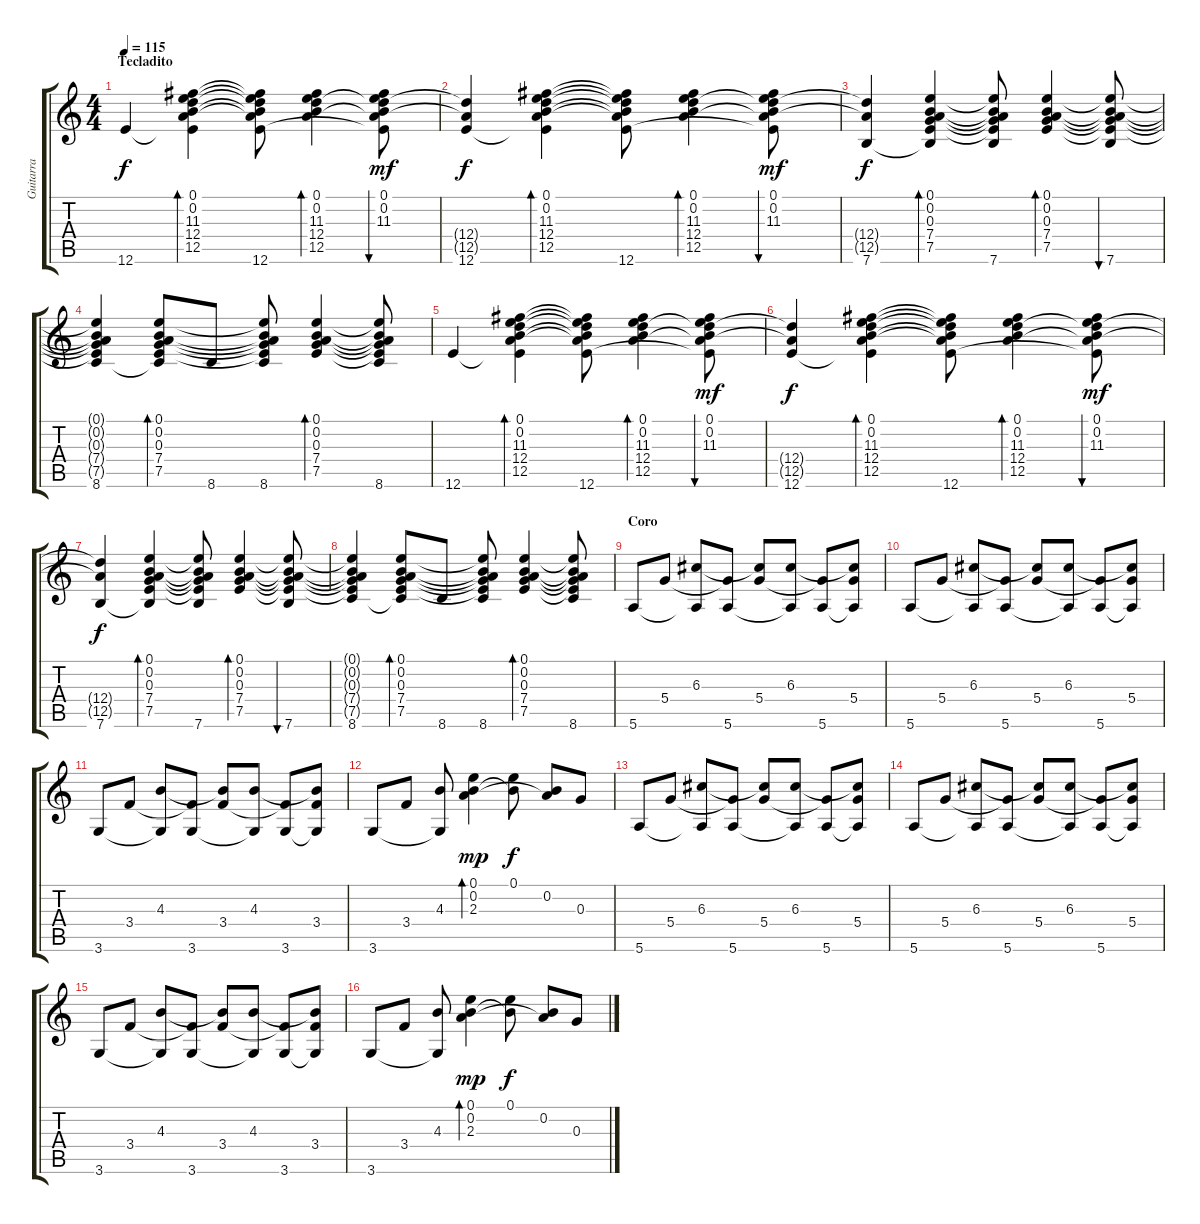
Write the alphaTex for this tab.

\track ("Guitarra" "Guitarra") {instrument acousticguitarnylon}
\staff {score tabs}
\tuning (E4 B3 G3 D3 A2 E2) {hide}
\ts (4 4)
\section ("" "Tecladito")
\tempo 115
\clef g2
\ks c
12.6.4{dy f volume 9 instrument acousticguitarnylon} (0.1 0.2 11.3 12.4 12.5 12.6{t}).4{bd 60} (0.1{t} 0.2{t} 11.3{t} 12.4{t} 12.5{t} 12.6).8 (0.1 0.2 11.3 12.4 12.5).4{bd 60} (0.1 0.2 11.3 12.4{t} 12.5{t} 12.6{t}).8{bu 60 dy mf} |
(12.4{t} 12.5{t} 12.6).4{dy f} (0.1 0.2 11.3 12.4 12.5 12.6{t}).4{bd 60} (0.1{t} 0.2{t} 11.3{t} 12.4{t} 12.5{t} 12.6).8 (0.1 0.2 11.3 12.4 12.5).4{bd 60} (0.1 0.2 11.3 12.4{t} 12.5{t} 12.6{t}).8{bu 60 dy mf} |
(12.4{t} 12.5{t} 7.6).4{dy f} (0.1 0.2 0.3 7.4 7.5 7.6{t}).4{bd 60} (0.1{t} 0.2{t} 0.3{t} 7.4{t} 7.5{t} 7.6).8 (0.1 0.2 0.3 7.4 7.5).4{bd 60} (0.1{t} 0.2{t} 0.3{t} 7.4{t} 7.5{t} 7.6).8{bu 60} |
(0.1{t} 0.2{t} 0.3{t} 7.4{t} 7.5{t} 8.6).4 (0.1 0.2 0.3 7.4 7.5 8.6{t}).8{bd 60} 8.6.8 (0.1{t} 0.2{t} 0.3{t} 7.4{t} 7.5{t} 8.6).8 (0.1 0.2 0.3 7.4 7.5).4{bd 60} (0.1{t} 0.2{t} 0.3{t} 7.4{t} 7.5{t} 8.6).8 |
12.6.4 (0.1 0.2 11.3 12.4 12.5 12.6{t}).4{bd 60} (0.1{t} 0.2{t} 11.3{t} 12.4{t} 12.5{t} 12.6).8 (0.1 0.2 11.3 12.4 12.5).4{bd 60} (0.1 0.2 11.3 12.4{t} 12.5{t} 12.6{t}).8{bu 60 dy mf} |
(12.4{t} 12.5{t} 12.6).4{dy f} (0.1 0.2 11.3 12.4 12.5 12.6{t}).4{bd 60} (0.1{t} 0.2{t} 11.3{t} 12.4{t} 12.5{t} 12.6).8 (0.1 0.2 11.3 12.4 12.5).4{bd 60} (0.1 0.2 11.3 12.4{t} 12.5{t} 12.6{t}).8{bu 60 dy mf} |
(12.4{t} 12.5{t} 7.6).4{dy f} (0.1 0.2 0.3 7.4 7.5 7.6{t}).4{bd 60} (0.1{t} 0.2{t} 0.3{t} 7.4{t} 7.5{t} 7.6).8 (0.1 0.2 0.3 7.4 7.5).4{bd 60} (0.1{t} 0.2{t} 0.3{t} 7.4{t} 7.5{t} 7.6).8{bu 60} |
(0.1{t} 0.2{t} 0.3{t} 7.4{t} 7.5{t} 8.6).4 (0.1 0.2 0.3 7.4 7.5 8.6{t}).8{bd 60} 8.6.8 (0.1{t} 0.2{t} 0.3{t} 7.4{t} 7.5{t} 8.6).8 (0.1 0.2 0.3 7.4 7.5).4{bd 60} (0.1{t} 0.2{t} 0.3{t} 7.4{t} 7.5{t} 8.6).8 |
\section ("" "Coro")
5.6.8{volume 12 instrument acousticguitarsteel} 5.4.8 (6.3 5.6{t}).8 (5.4{t} 5.6).8 (6.3{t} 5.4).8 (6.3 5.6{t}).8 (5.4{t} 5.6).8 (6.3{t} 5.4 5.6{t}).8 |
5.6.8 5.4.8 (6.3 5.6{t}).8 (5.4{t} 5.6).8 (6.3{t} 5.4).8 (6.3 5.6{t}).8 (5.4{t} 5.6).8 (6.3{t} 5.4 5.6{t}).8 |
3.6.8 3.4.8 (4.3 3.6{t}).8 (3.4{t} 3.6).8 (4.3{t} 3.4).8 (4.3 3.6{t}).8 (3.4{t} 3.6).8 (4.3{t} 3.4 3.6{t}).8 |
3.6.8 3.4.8 (4.3 3.6{t}).8 (0.1 0.2 2.3).4{bd 120 dy mp} (0.1 0.2{t}).8{dy f} (0.2 2.3{t}).8 0.3.8 |
5.6.8 5.4.8 (6.3 5.6{t}).8 (5.4{t} 5.6).8 (6.3{t} 5.4).8 (6.3 5.6{t}).8 (5.4{t} 5.6).8 (6.3{t} 5.4 5.6{t}).8 |
5.6.8 5.4.8 (6.3 5.6{t}).8 (5.4{t} 5.6).8 (6.3{t} 5.4).8 (6.3 5.6{t}).8 (5.4{t} 5.6).8 (6.3{t} 5.4 5.6{t}).8 |
3.6.8 3.4.8 (4.3 3.6{t}).8 (3.4{t} 3.6).8 (4.3{t} 3.4).8 (4.3 3.6{t}).8 (3.4{t} 3.6).8 (4.3{t} 3.4 3.6{t}).8 |
3.6.8 3.4.8 (4.3 3.6{t}).8 (0.1 0.2 2.3).4{bd 120 dy mp} (0.1 0.2{t}).8{dy f} (0.2 2.3{t}).8 0.3.8
